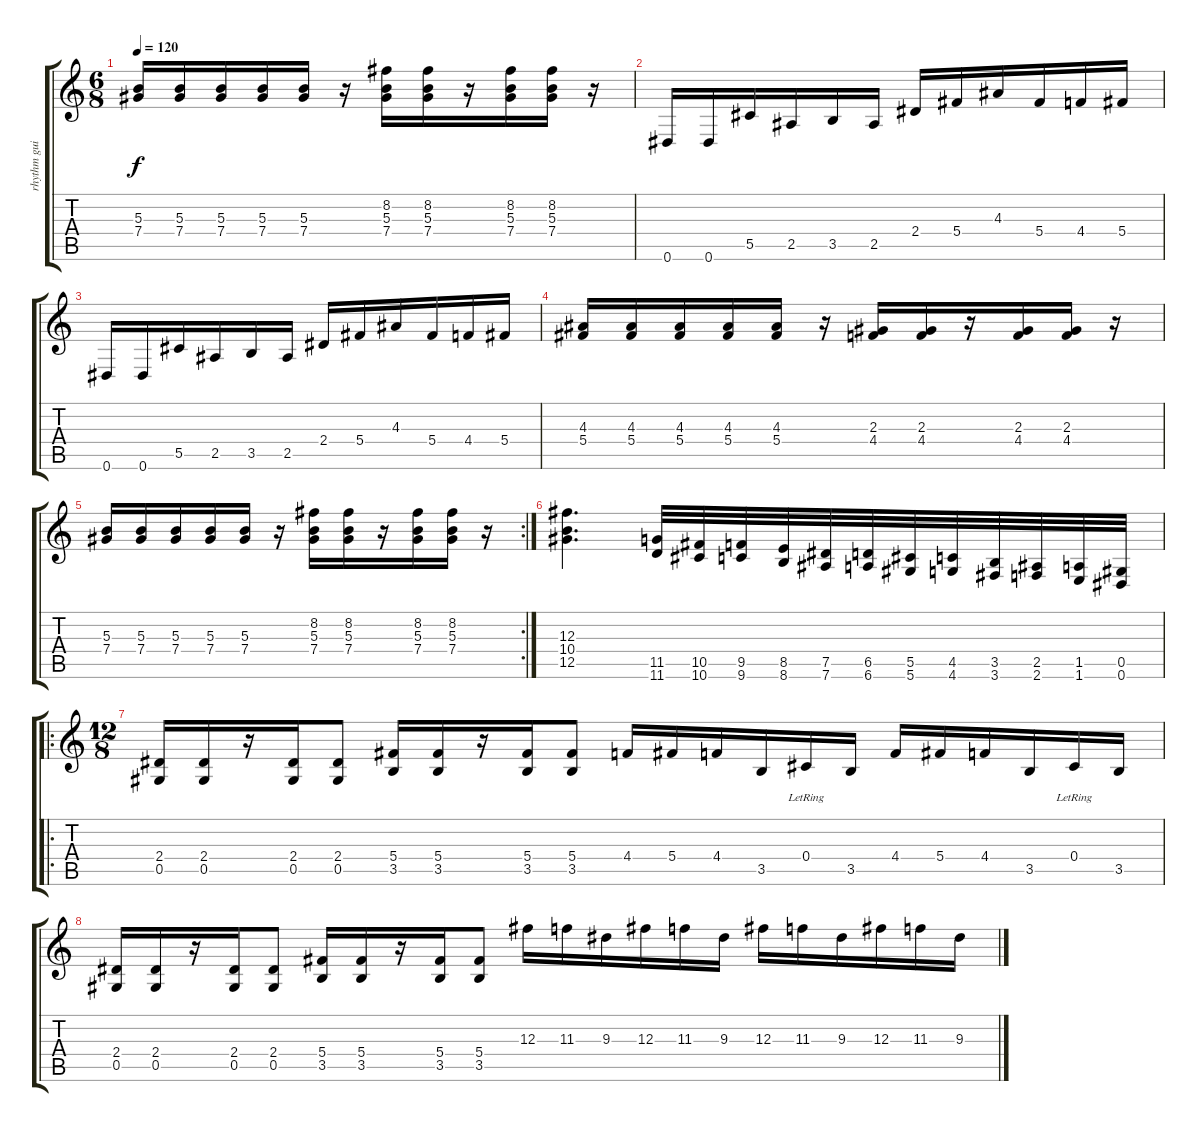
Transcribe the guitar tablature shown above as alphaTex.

\track ("rhythm guitar" "rhythm gui") {instrument distortionguitar}
\staff {score tabs}
\tuning (Eb4 Bb3 Gb3 Db3 Ab2 Eb2) {hide}
\ts (6 8)
\tempo 120
\clef g2
\ks c
(5.3 7.4).16{dy f} (5.3 7.4).16 (5.3 7.4).16 (5.3 7.4).16 (5.3 7.4).16 r.16 (8.2 5.3 7.4).16 (8.2 5.3 7.4).16 r.16 (8.2 5.3 7.4).16 (8.2 5.3 7.4).16 r.16 |
0.6.16 0.6.16 5.5.16 2.5.16 3.5.16 2.5.16 2.4.16 5.4.16 4.3.16 5.4.16 4.4.16 5.4.16 |
0.6.16 0.6.16 5.5.16 2.5.16 3.5.16 2.5.16 2.4.16 5.4.16 4.3.16 5.4.16 4.4.16 5.4.16 |
(4.3 5.4).16 (4.3 5.4).16 (4.3 5.4).16 (4.3 5.4).16 (4.3 5.4).16 r.16 (2.3 4.4).16 (2.3 4.4).16 r.16 (2.3 4.4).16 (2.3 4.4).16 r.16 |
\rc 2
(5.3 7.4).16 (5.3 7.4).16 (5.3 7.4).16 (5.3 7.4).16 (5.3 7.4).16 r.16 (8.2 5.3 7.4).16 (8.2 5.3 7.4).16 r.16 (8.2 5.3 7.4).16 (8.2 5.3 7.4).16 r.16 |
(12.3 10.4 12.5).4{d} (11.5 11.6).32 (10.5 10.6).32 (9.5 9.6).32 (8.5 8.6).32 (7.5 7.6).32 (6.5 6.6).32 (5.5 5.6).32 (4.5 4.6).32 (3.5 3.6).32 (2.5 2.6).32 (1.5 1.6).32 (0.5 0.6).32 |
\ro
\ts (12 8)
(2.4 0.5).16 (2.4 0.5).16 r.16 (2.4 0.5).16 (2.4 0.5).8 (5.4 3.5).16 (5.4 3.5).16 r.16 (5.4 3.5).16 (5.4 3.5).8 4.4.16 5.4.16 4.4.16 3.5.16 0.4{lr}.16 3.5.16 4.4.16 5.4.16 4.4.16 3.5.16 0.4{lr}.16 3.5.16 |
(2.4 0.5).16 (2.4 0.5).16 r.16 (2.4 0.5).16 (2.4 0.5).8 (5.4 3.5).16 (5.4 3.5).16 r.16 (5.4 3.5).16 (5.4 3.5).8 12.3.16 11.3.16 9.3.16 12.3.16 11.3.16 9.3.16 12.3.16 11.3.16 9.3.16 12.3.16 11.3.16 9.3.16
